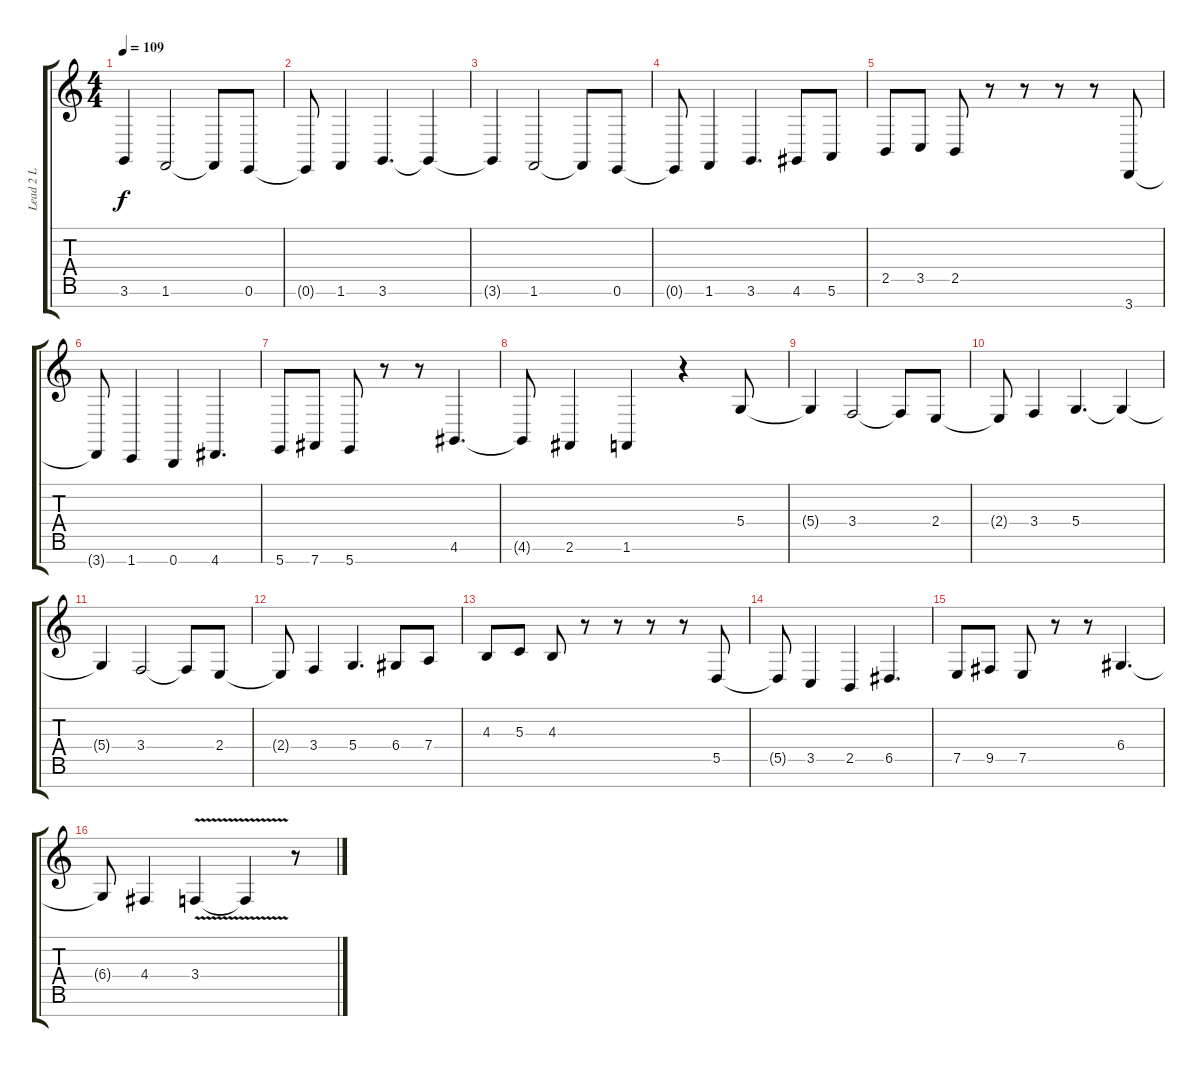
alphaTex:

\track ("Lead 2 L" "Lead 2 L") {instrument violin}
\staff {score tabs}
\tuning (E4 B3 G3 D3 A2 E2 B1) {hide}
\ts (4 4)
\tempo 109
\clef g2
\ks c
3.6{t}.4{dy f} 1.6.2 1.6{t}.8 0.6.8 |
0.6{t}.8 1.6.4 3.6.4{d} 3.6{t}.4 |
3.6{t}.4 1.6.2 1.6{t}.8 0.6.8 |
0.6{t}.8 1.6.4 3.6.4{d} 4.6.8 5.6.8 |
2.5.8 3.5.8 2.5.8 r.8 r.8 r.8 r.8 3.7.8 |
3.7{t}.8 1.7.4 0.7.4 4.7.4{d} |
5.7.8 7.7.8 5.7.8 r.8 r.8 4.6.4{d} |
4.6{t}.8 2.6.4 1.6.4 r.4 5.4.8 |
5.4{t}.4 3.4.2 3.4{t}.8 2.4.8 |
2.4{t}.8 3.4.4 5.4.4{d} 5.4{t}.4 |
5.4{t}.4 3.4.2 3.4{t}.8 2.4.8 |
2.4{t}.8 3.4.4 5.4.4{d} 6.4.8 7.4.8 |
4.3.8 5.3.8 4.3.8 r.8 r.8 r.8 r.8 5.5.8 |
5.5{t}.8 3.5.4 2.5.4 6.5.4{d} |
7.5.8 9.5.8 7.5.8 r.8 r.8 6.4.4{d} |
6.4{t}.8 4.4.4 3.4{v}.4 3.4{t}.4 r.8
